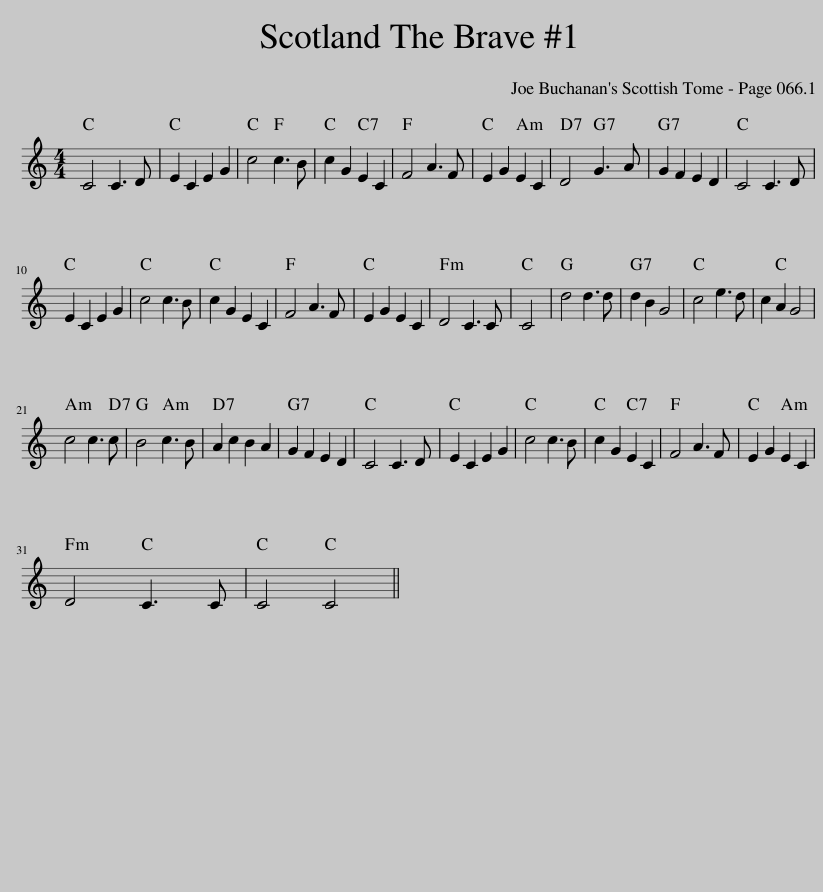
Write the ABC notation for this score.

X:1
L:1/8
M:4/4
I:linebreak $
K:C
V:1 treble
V:1
 C4 C3 D | E2 C2 E2 G2 | c4 c3 B | c2 G2 E2 C2 | F4 A3 F | %5
 E2 G2 E2 C2 | D4 G3 A | G2 F2 E2 D2 | C4 C3 D |$ E2 C2 E2 G2 | %10
 c4 c3 B | c2 G2 E2 C2 | F4 A3 F | E2 G2 E2 C2 | D4 C3 C | %15
 C4 | d4 d3 d | d2 B2 G4 | c4 e3 d | c2 A2 G4 |$ %20
 c4 c3 c | B4 c3 B | A2 c2 B2 A2 | G2 F2 E2 D2 | C4 C3 D | %25
 E2 C2 E2 G2 | c4 c3 B | c2 G2 E2 C2 | F4 A3 F | E2 G2 E2 C2 |$ %30
 D4 C3 C | C4 C4 || %32
